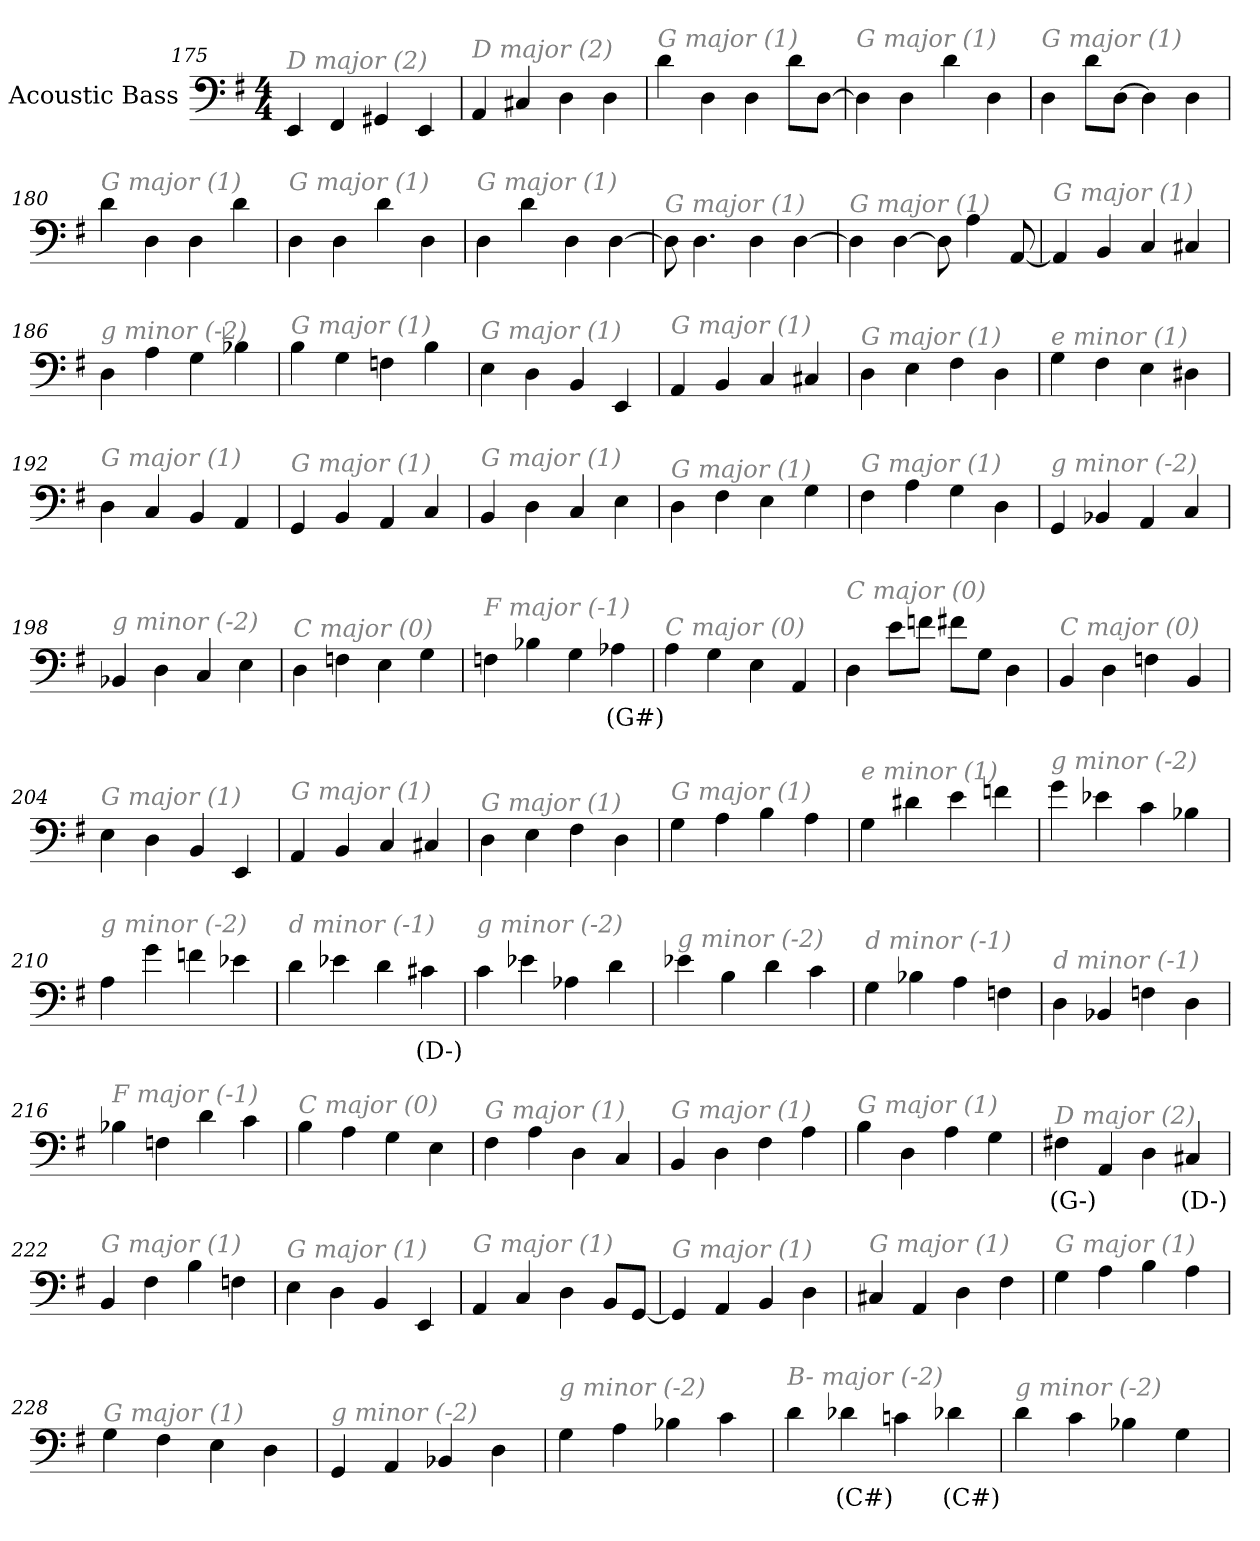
**kern	**text
*part1	*part1
*staff1	*staff1
*I"Acoustic Bass	*
*clefF4	*
*ITrd7c12	*
*k[f#]	*
*G:	*
*M4/4	*
=175	=175
!LO:TX:i:color=#808080:t=D major (2)	!
4EEE	.
4FFF#	.
4GGG#X	.
4EEE	.
=176	=176
!LO:TX:i:color=#808080:t=D major (2)	!
4AAA	.
4CC#X	.
4DD	.
4DD	.
=177	=177
!LO:TX:i:color=#808080:t=G major (1)	!
4D	.
4DD	.
4DD	.
8DL	.
[8DDJ	.
=178	=178
!LO:TX:i:color=#808080:t=G major (1)	!
4DD]	.
4DD	.
4D	.
4DD	.
=179	=179
!LO:TX:i:color=#808080:t=G major (1)	!
4DD	.
8DL	.
[8DDJ	.
4DD]	.
4DD	.
=180	=180
!LO:TX:i:color=#808080:t=G major (1)	!
4D	.
4DD	.
4DD	.
4D	.
=181	=181
!LO:TX:i:color=#808080:t=G major (1)	!
4DD	.
4DD	.
4D	.
4DD	.
=182	=182
!LO:TX:i:color=#808080:t=G major (1)	!
4DD	.
4D	.
4DD	.
[4DD	.
=183	=183
!LO:TX:i:color=#808080:t=G major (1)	!
8DD]	.
4.DD	.
4DD	.
[4DD	.
=184	=184
!LO:TX:i:color=#808080:t=G major (1)	!
4DD]	.
[4DD	.
8DD]	.
4AA	.
[8AAA	.
=185	=185
!LO:TX:i:color=#808080:t=G major (1)	!
4AAA]	.
4BBB	.
4CC	.
4CC#X	.
=186	=186
!LO:TX:i:color=#808080:t=g minor (-2)	!
4DD	.
4AA	.
4GG	.
4BB-X	.
=187	=187
!LO:TX:i:color=#808080:t=G major (1)	!
4BB	.
4GG	.
4FFn	.
4BB	.
=188	=188
!LO:TX:i:color=#808080:t=G major (1)	!
4EE	.
4DD	.
4BBB	.
4EEE	.
=189	=189
!LO:TX:i:color=#808080:t=G major (1)	!
4AAA	.
4BBB	.
4CC	.
4CC#X	.
=190	=190
!LO:TX:i:color=#808080:t=G major (1)	!
4DD	.
4EE	.
4FF#	.
4DD	.
=191	=191
!LO:TX:i:color=#808080:t=e minor (1)	!
4GG	.
4FF#	.
4EE	.
4DD#X	.
=192	=192
!LO:TX:i:color=#808080:t=G major (1)	!
4DD	.
4CC	.
4BBB	.
4AAA	.
=193	=193
!LO:TX:i:color=#808080:t=G major (1)	!
4GGG	.
4BBB	.
4AAA	.
4CC	.
=194	=194
!LO:TX:i:color=#808080:t=G major (1)	!
4BBB	.
4DD	.
4CC	.
4EE	.
=195	=195
!LO:TX:i:color=#808080:t=G major (1)	!
4DD	.
4FF#	.
4EE	.
4GG	.
=196	=196
!LO:TX:i:color=#808080:t=G major (1)	!
4FF#	.
4AA	.
4GG	.
4DD	.
=197	=197
!LO:TX:i:color=#808080:t=g minor (-2)	!
4GGG	.
4BBB-X	.
4AAA	.
4CC	.
=198	=198
!LO:TX:i:color=#808080:t=g minor (-2)	!
4BBB-X	.
4DD	.
4CC	.
4EE	.
=199	=199
!LO:TX:i:color=#808080:t=C major (0)	!
4DD	.
4FFn	.
4EE	.
4GG	.
=200	=200
!LO:TX:i:color=#808080:t=F major (-1)	!
4FFn	.
4BB-X	.
4GG	.
4AA-Xi	(G#)
=201	=201
!LO:TX:i:color=#808080:t=C major (0)	!
4AA	.
4GG	.
4EE	.
4AAA	.
=202	=202
!LO:TX:i:color=#808080:t=C major (0)	!
4DD	.
8EL	.
8FnJ	.
8F#XL	.
8GGJ	.
4DD	.
=203	=203
!LO:TX:i:color=#808080:t=C major (0)	!
4BBB	.
4DD	.
4FFn	.
4BBB	.
=204	=204
!LO:TX:i:color=#808080:t=G major (1)	!
4EE	.
4DD	.
4BBB	.
4EEE	.
=205	=205
!LO:TX:i:color=#808080:t=G major (1)	!
4AAA	.
4BBB	.
4CC	.
4CC#X	.
=206	=206
!LO:TX:i:color=#808080:t=G major (1)	!
4DD	.
4EE	.
4FF#	.
4DD	.
=207	=207
!LO:TX:i:color=#808080:t=G major (1)	!
4GG	.
4AA	.
4BB	.
4AA	.
=208	=208
!LO:TX:i:color=#808080:t=e minor (1)	!
4GG	.
4D#X	.
4E	.
4Fn	.
=209	=209
!LO:TX:i:color=#808080:t=g minor (-2)	!
4G	.
4E-X	.
4C	.
4BB-X	.
=210	=210
!LO:TX:i:color=#808080:t=g minor (-2)	!
4AA	.
4G	.
4Fn	.
4E-X	.
=211	=211
!LO:TX:i:color=#808080:t=d minor (-1)	!
4D	.
4E-X	.
4D	.
4C#Xi	(D-)
=212	=212
!LO:TX:i:color=#808080:t=g minor (-2)	!
4C	.
4E-X	.
4AA-X	.
4D	.
=213	=213
!LO:TX:i:color=#808080:t=g minor (-2)	!
4E-X	.
4BB	.
4D	.
4C	.
=214	=214
!LO:TX:i:color=#808080:t=d minor (-1)	!
4GG	.
4BB-X	.
4AA	.
4FFn	.
=215	=215
!LO:TX:i:color=#808080:t=d minor (-1)	!
4DD	.
4BBB-X	.
4FFn	.
4DD	.
=216	=216
!LO:TX:i:color=#808080:t=F major (-1)	!
4BB-X	.
4FFn	.
4D	.
4C	.
=217	=217
!LO:TX:i:color=#808080:t=C major (0)	!
4BB	.
4AA	.
4GG	.
4EE	.
=218	=218
!LO:TX:i:color=#808080:t=G major (1)	!
4FF#	.
4AA	.
4DD	.
4CC	.
=219	=219
!LO:TX:i:color=#808080:t=G major (1)	!
4BBB	.
4DD	.
4FF#	.
4AA	.
=220	=220
!LO:TX:i:color=#808080:t=G major (1)	!
4BB	.
4DD	.
4AA	.
4GG	.
=221	=221
!LO:TX:i:color=#808080:t=D major (2)	!
4FF#Xi	(G-)
4AAA	.
4DD	.
4CC#Xi	(D-)
=222	=222
!LO:TX:i:color=#808080:t=G major (1)	!
4BBB	.
4FF#	.
4BB	.
4FFn	.
=223	=223
!LO:TX:i:color=#808080:t=G major (1)	!
4EE	.
4DD	.
4BBB	.
4EEE	.
=224	=224
!LO:TX:i:color=#808080:t=G major (1)	!
4AAA	.
4CC	.
4DD	.
8BBBL	.
[8GGGJ	.
=225	=225
!LO:TX:i:color=#808080:t=G major (1)	!
4GGG]	.
4AAA	.
4BBB	.
4DD	.
=226	=226
!LO:TX:i:color=#808080:t=G major (1)	!
4CC#X	.
4AAA	.
4DD	.
4FF#	.
=227	=227
!LO:TX:i:color=#808080:t=G major (1)	!
4GG	.
4AA	.
4BB	.
4AA	.
=228	=228
!LO:TX:i:color=#808080:t=G major (1)	!
4GG	.
4FF#	.
4EE	.
4DD	.
=229	=229
!LO:TX:i:color=#808080:t=g minor (-2)	!
4GGG	.
4AAA	.
4BBB-X	.
4DD	.
=230	=230
!LO:TX:i:color=#808080:t=g minor (-2)	!
4GG	.
4AA	.
4BB-X	.
4C	.
=231	=231
!LO:TX:i:color=#808080:t=B- major (-2)	!
4D	.
4D-Xi	(C#)
4Cn	.
4D-Xi	(C#)
=232	=232
!LO:TX:i:color=#808080:t=g minor (-2)	!
4D	.
4C	.
4BB-X	.
4GG	.
=	=
*-	*-
